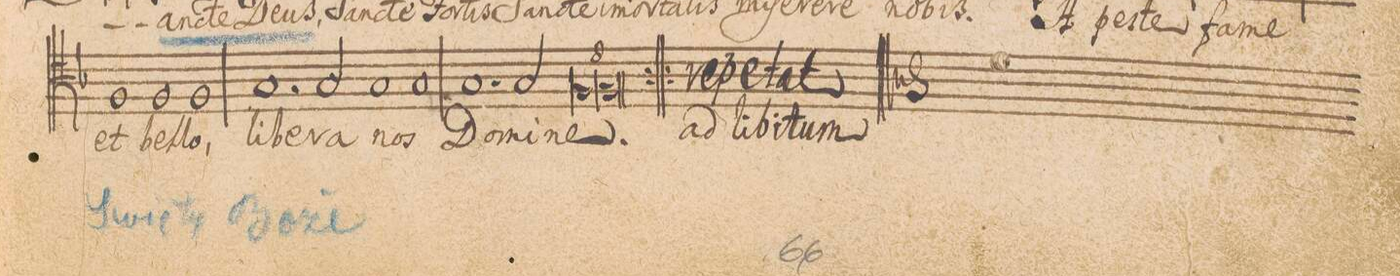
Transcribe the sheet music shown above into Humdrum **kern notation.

**kern	**text
*I"[TENOR]	*
*clefC4	*
*k[b-]	*
*met(C|)	*
*M2/1	*
1F/	et
=19-	=19-
1F/	bel-
1F/	-lo,
=20-	=20-
1.G/	li-
2G/	-be-
=21-	=21-
1G/	-ra
1G/	nos
=22-	=22-
1.G/	Do-
2G/	-mi-
=23-	=23-
[y00F/	-ne.
=24-	=24-
=25-	=25-
00.F/]	.
=26-	=26-
==:||	==
*-	*-
